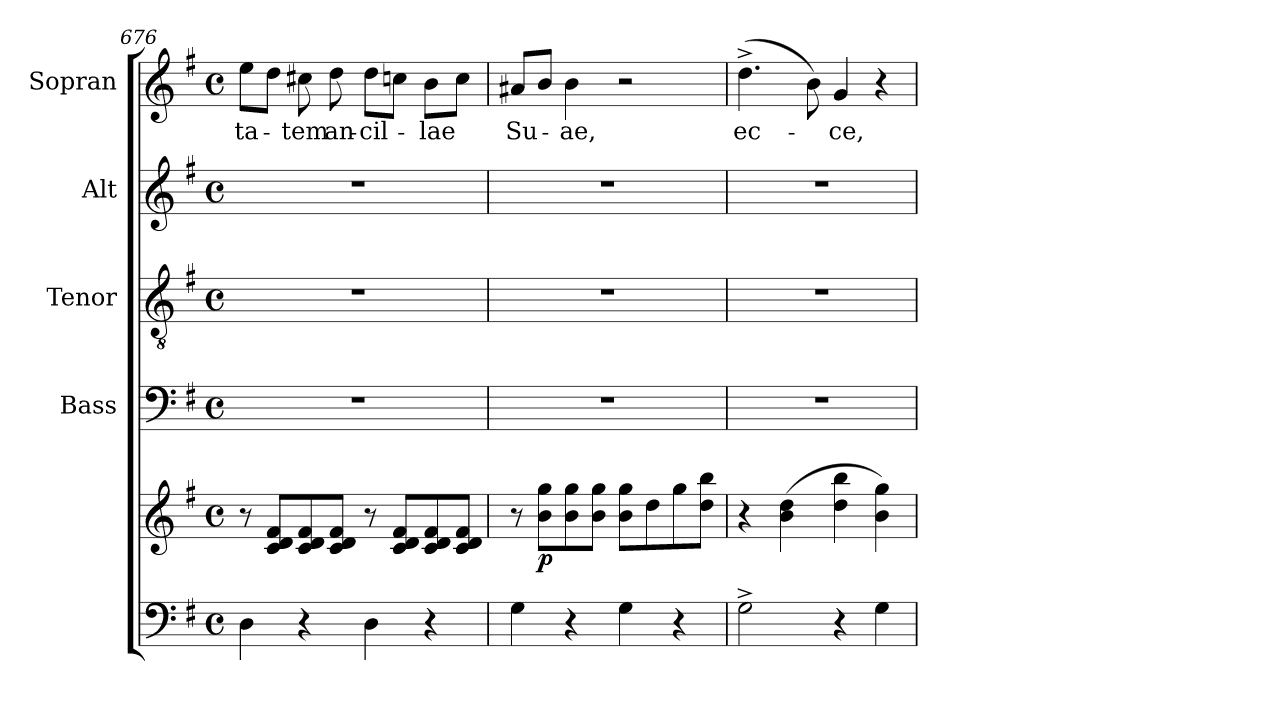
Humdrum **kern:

**kern	**kern	**dynam	**kern	**kern	**kern	**kern	**text
*part5	*part5	*part5	*part4	*part3	*part2	*part1	*part1
*staff6	*staff5	*staff5/6	*staff4	*staff3	*staff2	*staff1	*staff1
*	*	*	*I"Bass	*I"Tenor	*I"Alt	*I"Sopran	*
*	*	*	*I'B.	*I'T.	*I'A.	*I'S.	*
!!LO:LB:g=z
*clefF4	*clefG2	*	*clefF4	*clefGv2	*clefG2	*clefG2	*
*k[f#]	*k[f#]	*	*k[f#]	*k[f#]	*k[f#]	*k[f#]	*
*G:	*G:	*	*G:	*G:	*G:	*G:	*
*M4/4	*M4/4	*	*M4/4	*M4/4	*M4/4	*M4/4	*
*met(c)	*met(c)	*	*met(c)	*met(c)	*met(c)	*met(c)	*
=676	=676	=676	=676	=676	=676	=676	=676
!	!	!	!	!	!	!	!LO:LY:b
4D\	8r	.	1r	1r	1r	8ee\L	-ta-
.	8c/ 8d/ 8f#/L	.	.	.	.	8dd\J	.
!	!	!	!	!	!	!	!LO:LY:b
4r	8c/ 8d/ 8f#/	.	.	.	.	8cc#X\	-tem
!	!	!	!	!	!	!	!LO:LY:b
.	8c/ 8d/ 8f#/J	.	.	.	.	8dd\	an-
!	!	!	!	!	!	!	!LO:LY:b
4D\	8r	.	.	.	.	8dd\L	-cil-
.	8c/ 8d/ 8f#/L	.	.	.	.	8ccn\J	.
!	!	!	!	!	!	!	!LO:LY:b
4r	8c/ 8d/ 8f#/	.	.	.	.	8b\L	-lae
.	8c/ 8d/ 8f#/J	.	.	.	.	8cc\J	.
=677	=677	=677	=677	=677	=677	=677	=677
!	!	!	!	!	!	!	!LO:LY:b
4G\	8r	.	1r	1r	1r	8a#X/L	Su-
!	!	!LO:DY:b	!	!	!	!	!
.	8b\ 8gg\L	p	.	.	.	8b/J	.
!	!	!	!	!	!	!	!LO:LY:b
4r	8b\ 8gg\	.	.	.	.	4b\	-ae,
.	8b\ 8gg\J	.	.	.	.	.	.
4G\	8b\ 8gg\L	.	.	.	.	2r	.
.	8dd\	.	.	.	.	.	.
4r	8gg\	.	.	.	.	.	.
.	8dd\ 8bb\J	.	.	.	.	.	.
=678	=678	=678	=678	=678	=678	=678	=678
!	!	!	!	!	!	!	!LO:LY:b
2G^>\	4r	.	1r	1r	1r	(>4.dd^>\	ec-
.	(>4b\ 4dd\	.	.	.	.	.	.
.	.	.	.	.	.	8b\)	.
!	!	!	!	!	!	!	!LO:LY:b
4r	4dd\ 4bb\	.	.	.	.	4g/	-ce,
4G\	4b\ 4gg\)	.	.	.	.	4r	.
=	=	=	=	=	=	=	=
*-	*-	*-	*-	*-	*-	*-	*-
